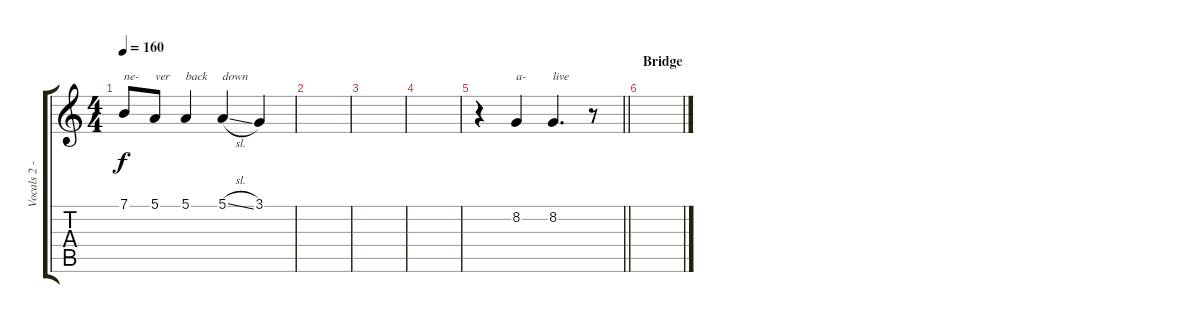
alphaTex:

\track ("Vocals 2 - Jen Ledger" "Vocals 2 -") {instrument lead1square}
\staff {score tabs}
\tuning (E4 B3 G3 D3 A2 E2) {hide}
\ts (4 4)
\tempo 160
\clef g2
\ks c
7.1.8{txt "ne-" dy f} 5.1.8{txt "ver"} 5.1.4{txt "back"} 5.1{sl}.4{txt "down"} 3.1.4 |
|
|
|
\barLineRight lightlight
r.4 8.2.4{txt "a-"} 8.2.4{d txt "live"} r.8 |
\section ("" "Bridge")
